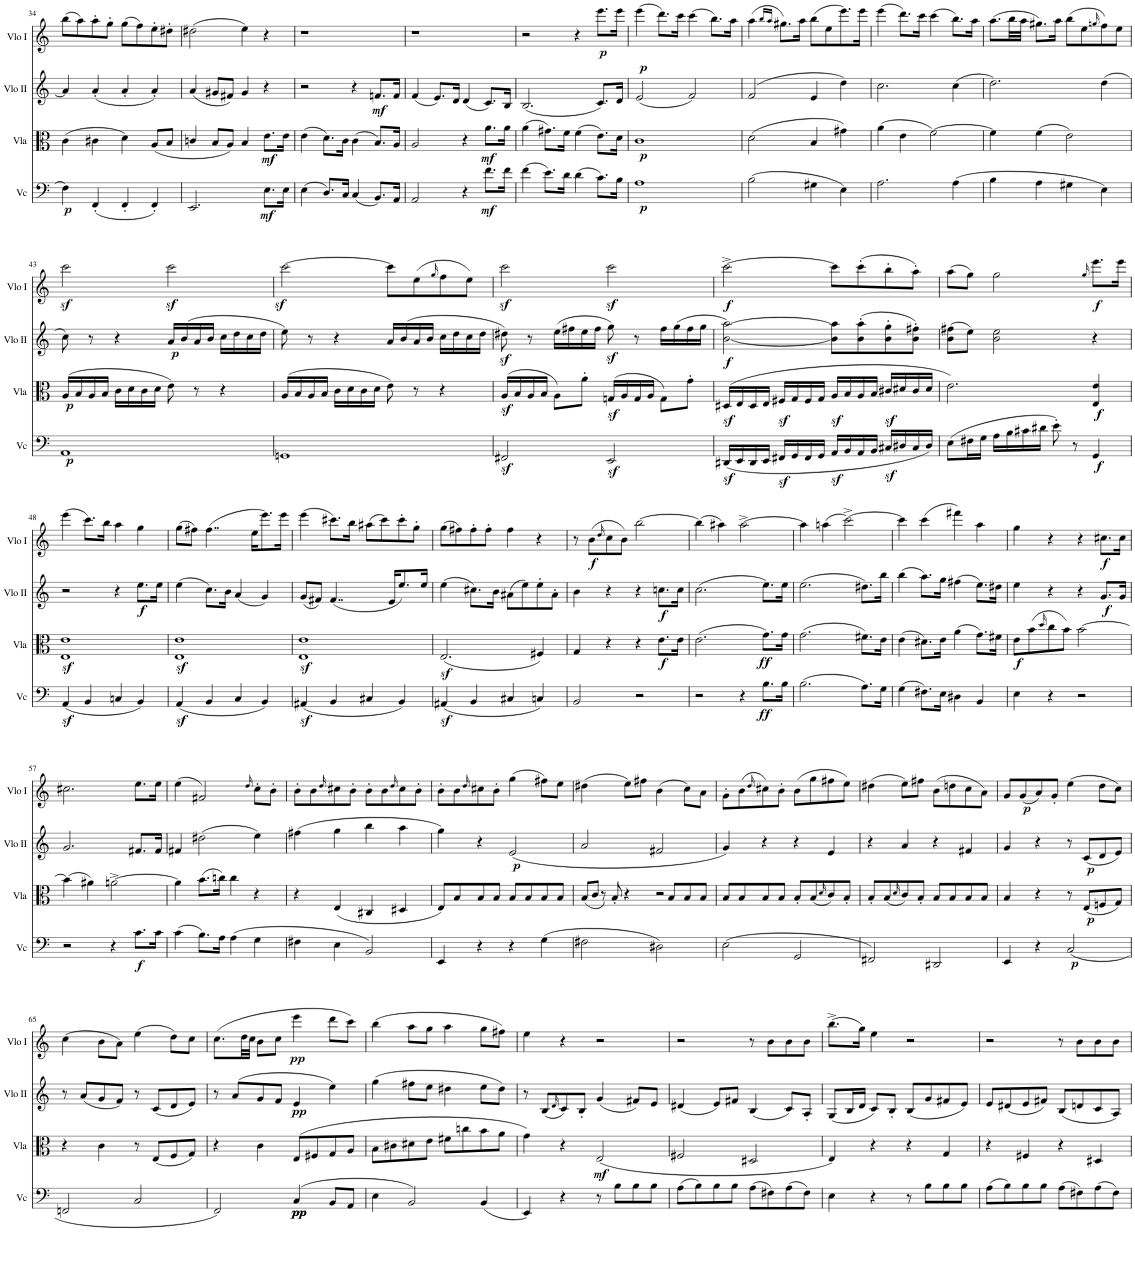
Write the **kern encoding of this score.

**kern	**dynam	**kern	**dynam	**kern	**dynam	**kern	**dynam
*part4	*part4	*part3	*part3	*part2	*part2	*part1	*part1
*staff4	*staff4	*staff3	*staff3	*staff2	*staff2	*staff1	*staff1
*I"Violoncello	*	*I"Viola	*	*I"Violino II	*	*I"Violino I	*
*I'Vc	*	*I'Vla	*	*I'Vlo II	*	*I'Vlo I	*
!!LO:PB:g=z
*clefF4	*	*clefC3	*	*clefG2	*	*clefG2	*
*k[]	*	*k[]	*	*k[]	*	*k[]	*
*M4/4	*	*M4/4	*	*M4/4	*	*M4/4	*
*met(c)	*	*met(c)	*	*met(c)	*	*met(c)	*
=34	=34	=34	=34	=34	=34	=34	=34
!	!LO:DY:b	!	!	!	!	!	!
4F\]	p	(4c\	.	4a/]	.	(8bb\L	.
.	.	.	.	.	.	8aa\)	.
(4FF'/	.	4c#X\	.	(4a'/	.	8aa'\	.
.	.	.	.	.	.	8gg'\J	.
4FF'/	.	4d\)	.	4a'/	.	(8gg\L	.
.	.	.	.	.	.	8ff\)	.
4FF'/)	.	(8A/L	.	4a'/)	.	8ee'\	.
.	.	8B/J	.	.	.	8dd#X'\J	.
=35	=35	=35	=35	=35	=35	=35	=35
2.EE/	.	4cn/	.	(4a/	.	(2dd#X\	.
.	.	8B/L	.	8g#X/L	.	.	.
.	.	8A/J)	.	8f#X/J)	.	.	.
.	.	4B/	.	4g#/	.	4ee\)	.
!	!LO:DY:b	!	!LO:DY:b	!	!	!	!
8.E\L	mf	8.e\L	mf	4r	.	4r	.
16E\Jk	.	16e\Jk	.	.	.	.	.
=36	=36	=36	=36	=36	=36	=36	=36
(4E\	.	(4e\	.	2r	.	1r	.
8.D/L)	.	8.d\L)	.	.	.	.	.
16C/Jk	.	16c\Jk	.	.	.	.	.
(4C/	.	(4c\	.	4r	.	.	.
!	!	!	!	!	!LO:DY:b	!	!
8.BB/L)	.	8.B/L)	.	8.fn/L	mf	.	.
16AA/Jk	.	16A/Jk	.	16f/Jk	.	.	.
=37	=37	=37	=37	=37	=37	=37	=37
2AA/	.	2A/	.	(4f/	.	1r	.
.	.	.	.	8.e/L)	.	.	.
.	.	.	.	16d/Jk	.	.	.
4r	.	4r	.	(4d/	.	.	.
!	!LO:DY:b	!	!LO:DY:b	!	!	!	!
8.f\L	mf	8.a\L	mf	8.c/L)	.	.	.
16f\Jk	.	16a\Jk	.	16B/Jk	.	.	.
=38	=38	=38	=38	=38	=38	=38	=38
(4f\	.	(4a\	.	(2.B/	.	2r	.
8.e\L)	.	8.g#X\L)	.	.	.	.	.
16d\Jk	.	16f\Jk	.	.	.	.	.
(4d\	.	(4f\	.	.	.	4r	.
!	!	!	!	!	!	!	!LO:DY:b
8.c\L)	.	8.e\L)	.	8.c/L)	.	8.eee\L	p
16B\Jk	.	16d\Jk	.	16d/Jk	.	16eee\Jk	.
=39	=39	=39	=39	=39	=39	=39	=39
!	!LO:DY:b	!	!LO:DY:b	!	!LO:DY:a	!	!
1A	p	1c	p	(2e/	p	(4eee\	.
.	.	.	.	.	.	8.ddd\L)	.
.	.	.	.	.	.	16ccc\Jk	.
.	.	.	.	2f/)	.	(4ccc\	.
.	.	.	.	.	.	8.bb\L)	.
.	.	.	.	.	.	16aa\Jk	.
=40	=40	=40	=40	=40	=40	=40	=40
(2B\	.	(2d\	.	(2f/	.	(4aa\	.
.	.	.	.	.	.	16qbb/LL	.
.	.	.	.	.	.	16qaa/JJ	.
.	.	.	.	.	.	8.gg#X\L)	.
.	.	.	.	.	.	16aa\Jk	.
4G#X\	.	4B/	.	4e/	.	(8bb\L	.
.	.	.	.	.	.	8ee\	.
4E\)	.	4g#X\)	.	4dd\)	.	8.eee\)	.
.	.	.	.	.	.	16eee\Jk	.
=41	=41	=41	=41	=41	=41	=41	=41
2.A\	.	(4a\	.	2.cc\	.	(4eee\	.
.	.	4e\	.	.	.	8.ddd\L)	.
.	.	.	.	.	.	16ccc\Jk	.
.	.	[2f\)	.	.	.	(4ccc\	.
(4A\	.	.	.	(4cc\	.	8.bb\L)	.
.	.	.	.	.	.	16aa\Jk	.
=42	=42	=42	=42	=42	=42	=42	=42
4B\	.	4f\]	.	2.dd\)	.	(8.aa\L	.
.	.	.	.	.	.	32bb\LL	.
.	.	.	.	.	.	32aa\JJJ	.
4A\	.	(4f\	.	.	.	8.gg#X\L)	.
.	.	.	.	.	.	16aa\Jk	.
4G#X\	.	2e\)	.	.	.	(8bb\L	.
.	.	.	.	.	.	8ee\	.
.	.	.	.	.	.	16qggn/	.
4E\)	.	.	.	(4dd\	.	8ff\)	.
.	.	.	.	.	.	8ee\J	.
!!LO:LB:g=z
=43	=43	=43	=43	=43	=43	=43	=43
!	!LO:DY:b	!	!LO:DY:b	!	!	!	!
1AA	p	(16A/LL	p	8cc\)	.	2cccz<\	.
.	.	16B/	.	.	.	.	.
.	.	16A/	.	8r	.	.	.
.	.	16B/JJ	.	.	.	.	.
.	.	16c\LL	.	4r	.	.	.
.	.	16d\	.	.	.	.	.
.	.	16c\	.	.	.	.	.
.	.	16d\JJ	.	.	.	.	.
!	!	!	!	!	!LO:DY:b	!	!
.	.	8e\)	.	16a/LL	p	2cccz<\	.
.	.	.	.	(16b/	.	.	.
.	.	8r	.	16a/	.	.	.
.	.	.	.	16b/JJ	.	.	.
.	.	4r	.	16cc\LL	.	.	.
.	.	.	.	16dd\	.	.	.
.	.	.	.	16cc\	.	.	.
.	.	.	.	16dd\JJ	.	.	.
=44	=44	=44	=44	=44	=44	=44	=44
1GGn	.	(16A/LL	.	8ee\)	.	[2cccz<\	.
.	.	16B/	.	.	.	.	.
.	.	16A/	.	8r	.	.	.
.	.	16B/JJ	.	.	.	.	.
.	.	16c\LL	.	4r	.	.	.
.	.	16d\	.	.	.	.	.
.	.	16c\	.	.	.	.	.
.	.	16d\JJ	.	.	.	.	.
.	.	8e\)	.	16a/LL	.	8ccc\L]	.
.	.	.	.	(16b/	.	.	.
.	.	8r	.	16a/	.	(8ee\	.
.	.	.	.	16b/JJ	.	.	.
.	.	.	.	.	.	16qgg/	.
.	.	4r	.	16cc\LL	.	8ff\	.
.	.	.	.	16dd\	.	.	.
.	.	.	.	16cc\	.	8ee\J)	.
.	.	.	.	16dd\JJ	.	.	.
=45	=45	=45	=45	=45	=45	=45	=45
2FF#Xz</	.	(16Az</LL	.	8dd#Xz<\)	.	2cccz<\	.
.	.	16B/	.	.	.	.	.
.	.	16A/	.	8r	.	.	.
.	.	16B/JJ	.	.	.	.	.
.	.	8A\L)	.	(16ee\LL	.	.	.
.	.	.	.	16ff#X\	.	.	.
.	.	8a'\J	.	16ee\	.	.	.
.	.	.	.	16ff#\JJ	.	.	.
2EEz</	.	(16Gnz</LL	.	8ggz<\)	.	2cccz<\	.
.	.	16A/	.	.	.	.	.
.	.	16G/	.	8r	.	.	.
.	.	16A/JJ	.	.	.	.	.
.	.	8G\L)	.	16ff#\LL	.	.	.
.	.	.	.	(16gg\	.	.	.
.	.	8g'\J	.	16ff#\	.	.	.
.	.	.	.	16gg\JJ	.	.	.
=46	=46	=46	=46	=46	=46	=46	=46
!	!	!	!	!	!LO:DY:b	!	!LO:DY:b
(16DD#Xz</LL	.	(16D#Xz</LL	.	[2b\ [2aa\)	f	[2ccc^\	f
16EE/	.	16E/	.	.	.	.	.
16DD#/	.	16D#/	.	.	.	.	.
16EE/JJ	.	16E/JJ	.	.	.	.	.
16FF#Xz</LL	.	16F#Xz</LL	.	.	.	.	.
16GG/	.	16G/	.	.	.	.	.
16FF#/	.	16F#/	.	.	.	.	.
16GG/JJ	.	16G/JJ	.	.	.	.	.
16AAz</LL	.	16Az</LL	.	8b\] 8aa\]L	.	8ccc\L]	.
16BB/	.	16B/	.	.	.	.	.
16AA/	.	16A/	.	(8b\' 8aa\'	.	(8ccc'\	.
16BB/JJ	.	16B/JJ	.	.	.	.	.
16C#Xz</LL	.	16c#Xz</LL	.	8b\' 8gg\'	.	8bb'\	.
16D#X/	.	16d#X/	.	.	.	.	.
16C#/	.	16c#/	.	8b\' 8ff#X\'J)	.	8aa'\J)	.
16D#/JJ)	.	16d#/JJ	.	.	.	.	.
=47	=47	=47	=47	=47	=47	=47	=47
(8E\L	.	2.e\)	.	(8b\ 8ff#X\L	.	(8aa\L	.
16F#X\L	.	.	.	8ee\J)	.	8gg\J)	.
16G\JJ	.	.	.	.	.	.	.
16A\LL	.	.	.	2b\ 2ee\	.	2gg\	.
16B\	.	.	.	.	.	.	.
16c#X\	.	.	.	.	.	.	.
16d#X\JJ	.	.	.	.	.	.	.
8e'\)	.	.	.	.	.	.	.
8r	.	.	.	.	.	.	.
.	.	.	.	.	.	16qgg/	.
!	!LO:DY:b	!	!LO:DY:b	!	!	!	!LO:DY:b
4GG/	f	4E/ 4e/	f	4r	.	8.eee\L	f
.	.	.	.	.	.	16eee\Jk	.
!!LO:LB:g=z
=48	=48	=48	=48	=48	=48	=48	=48
(4AAz</	.	1Ez< 1ez<	.	2r	.	(4eee\	.
4BB/	.	.	.	.	.	8.ccc\L)	.
.	.	.	.	.	.	16bb\Jk	.
4Cn/	.	.	.	4r	.	4aa\	.
!	!	!	!	!	!LO:DY:b	!	!
4BB/)	.	.	.	8.ee\L	f	4gg\	.
.	.	.	.	16ee\Jk	.	.	.
=49	=49	=49	=49	=49	=49	=49	=49
(4AAz</	.	1Ez< 1ez<	.	(4ee\	.	(8gg\L	.
.	.	.	.	.	.	8ff#X\J)	.
4BB/	.	.	.	8.cc\L)	.	(4..ff#\	.
.	.	.	.	16b\Jk	.	.	.
4C/	.	.	.	(4a/	.	.	.
.	.	.	.	.	.	16ee\KL	.
4BB/)	.	.	.	4g/)	.	8.eee\)	.
.	.	.	.	.	.	16eee\Jk	.
=50	=50	=50	=50	=50	=50	=50	=50
(4AA#Xz</	.	1Ez< 1ez<	.	(8g/L	.	(4eee\	.
.	.	.	.	8f#X/J)	.	.	.
4BB/	.	.	.	(4..f#/	.	8.ccc#X\L)	.
.	.	.	.	.	.	16bb\Jk	.
4C#X/	.	.	.	.	.	(8aa#X\L	.
.	.	.	.	.	.	8ccc#\)	.
.	.	.	.	16e/KL	.	.	.
4BB/)	.	.	.	8.ee/)	.	8ccc#'\	.
.	.	.	.	.	.	8gg'\J	.
.	.	.	.	16ee/Jk	.	.	.
=51	=51	=51	=51	=51	=51	=51	=51
(4AA#Xz</	.	(2.Ez</	.	(4ee\	.	(8gg\L	.
.	.	.	.	.	.	8ff#X\)	.
4BB/	.	.	.	8.cc#X\L)	.	8ff#'\	.
.	.	.	.	.	.	8ff#'\J	.
.	.	.	.	16b\Jk	.	.	.
4C#X/	.	.	.	(8a#X\L	.	4ff#\	.
.	.	.	.	8ee\)	.	.	.
4Cn/)	.	4F#X/)	.	8ee'\	.	4r	.
.	.	.	.	8a#'\J	.	.	.
=52	=52	=52	=52	=52	=52	=52	=52
2BB/	.	4G/	.	4b\	.	8r	.
!	!	!	!	!	!	!	!LO:DY:b
.	.	.	.	.	.	(8b\L	f
.	.	.	.	.	.	16qdd/	.
.	.	4r	.	4r	.	8cc\	.
.	.	.	.	.	.	8b\J)	.
2r	.	4r	.	4r	.	[2bb\	.
!	!	!	!LO:DY:b	!	!LO:DY:b	!	!
.	.	8.e\L	f	8.ccn\L	f	.	.
.	.	16e\Jk	.	16cc\Jk	.	.	.
=53	=53	=53	=53	=53	=53	=53	=53
2r	.	(2.e\	.	(2.cc\	.	(4bb\]	.
.	.	.	.	.	.	4aa#X\)	.
4r	.	.	.	.	.	[2aa#^\	.
!	!LO:DY:b	!	!LO:DY:b	!	!	!	!
8.B\L	ff	8.g\L)	ff	8.ee\L)	.	.	.
16B\Jk	.	16g\Jk	.	16ee\Jk	.	.	.
=54	=54	=54	=54	=54	=54	=54	=54
(2.B\	.	(2.g\	.	(2.ee\	.	4aa#\]	.
.	.	.	.	.	.	(4aan\	.
.	.	.	.	.	.	[2ccc^\)	.
8.A\L)	.	8.f#X\L)	.	8.dd#X\L)	.	.	.
16G\Jk	.	16e\Jk	.	16bb\Jk	.	.	.
=55	=55	=55	=55	=55	=55	=55	=55
(4G\	.	(4e\	.	(4bb\	.	4ccc\]	.
8.F#X\L)	.	8.d#X\L)	.	8.aa\L)	.	(4ccc\	.
16E\Jk	.	16e\Jk	.	16gg\Jk	.	.	.
4D#X\	.	(4a\	.	(4ff#X\	.	4fff#X\)	.
4BB/	.	8.g\L)	.	8.ee\L)	.	4aa\	.
.	.	16f#X\Jk	.	16dd#X\Jk	.	.	.
=56	=56	=56	=56	=56	=56	=56	=56
!	!	!	!LO:DY:b	!	!	!	!
4E\	.	8e\L	f	4ee\	.	4gg\	.
.	.	(8b\	.	.	.	.	.
.	.	16qdd/	.	.	.	.	.
4r	.	8cc\	.	4r	.	4r	.
.	.	8b\J)	.	.	.	.	.
2r	.	[2b\	.	4r	.	4r	.
!	!	!	!	!	!LO:DY:b	!	!LO:DY:b
.	.	.	.	8.g/L	f	8.cc#X\L	f
.	.	.	.	16g/Jk	.	16cc#\Jk	.
!!LO:LB:g=z
=57	=57	=57	=57	=57	=57	=57	=57
2r	.	(4b\]	.	2.g/	.	2.cc#X\	.
.	.	4a#X\)	.	.	.	.	.
4r	.	[2an^\	.	.	.	.	.
!	!LO:DY:b	!	!	!	!	!	!
8.c\L	f	.	.	8.f#X/L	.	8.ee\L	.
16c\Jk	.	.	.	16f#/Jk	.	16ee\Jk	.
=58	=58	=58	=58	=58	=58	=58	=58
(4c\	.	4a\]	.	4f#X/	.	(4ee\	.
8.B\L)	.	(8.b\L	.	(2dd#X\	.	2f#X/)	.
16A\Jk	.	16ccn\Jk)	.	.	.	.	.
(4A\	.	4cc\	.	.	.	.	.
.	.	.	.	.	.	16qdd/	.
4G\	.	4r	.	4ee\)	.	8cc'\L	.
.	.	.	.	.	.	8b'\J	.
=59	=59	=59	=59	=59	=59	=59	=59
4F#X\	.	4r	.	(4ff#X\	.	8b'\L	.
.	.	.	.	.	.	8b\	.
.	.	.	.	.	.	16qdd/	.
4E\	.	(4E/	.	4gg\	.	8cc#X\	.
.	.	.	.	.	.	8b'\J	.
2BB/)	.	4C#X/	.	4bb\	.	8b'\L	.
.	.	.	.	.	.	8b\	.
.	.	.	.	.	.	16qdd/	.
.	.	4D#X/	.	4aa\	.	8cc#\	.
.	.	.	.	.	.	8b'\J	.
=60	=60	=60	=60	=60	=60	=60	=60
4EE/	.	8E/L)	.	4gg\)	.	8b'\L	.
.	.	8B/	.	.	.	8b\	.
.	.	.	.	.	.	16qdd/	.
4r	.	8B/	.	4r	.	8cc#X\	.
.	.	8B/J	.	.	.	8b'\J	.
!	!	!	!	!	!LO:DY:b	!	!
4r	.	8B/L	.	(2e/	p	(4gg\	.
.	.	8B/	.	.	.	.	.
(4G\	.	8B/	.	.	.	8ff#X\L)	.
.	.	8B/J	.	.	.	8ee\J	.
=61	=61	=61	=61	=61	=61	=61	=61
2F#X\	.	8B/L	.	2a/	.	(4dd#X\	.
.	.	8c/J	.	.	.	.	.
.	.	8r	.	.	.	8ee\L)	.
.	.	8B'/	.	.	.	8ff#X\J	.
2D#X\)	.	4r	.	2f#X/	.	(4b\	.
.	.	2r	.	.	.	8cc\L)	.
.	.	.	.	.	.	8a\J	.
2ryy	.	.	.	2ryy	.	2ryy	.
.	.	8B/L	.	.	.	.	.
.	.	8B/	.	.	.	.	.
8ryy	.	8B/J	.	8ryy	.	8ryy	.
=62	=62	=62	=62	=62	=62	=62	=62
(2E\	.	8B/L	.	4g/)	.	8g'\L	.
.	.	8B/	.	.	.	(8b\	.
.	.	.	.	.	.	16qdd/	.
.	.	8B/	.	4r	.	8cc#X\)	.
.	.	8B/J	.	.	.	8b'\J	.
2GG/	.	8B'/L	.	4r	.	(8b\L	.
.	.	(8B/	.	.	.	8gg\	.
.	.	16qd/	.	.	.	.	.
.	.	8c/)	.	4e/	.	8ff#X\	.
.	.	8B'/J	.	.	.	8ee\J)	.
=63	=63	=63	=63	=63	=63	=63	=63
2FF#X/)	.	8B'/L	.	4r	.	(4dd#X\	.
.	.	(8B/	.	.	.	.	.
.	.	16qd/	.	.	.	.	.
.	.	8c/)	.	4a/	.	8ee\L)	.
.	.	8B'/J	.	.	.	8ff#X\J	.
2DD#X/	.	8B/L	.	4r	.	(8b\L	.
.	.	8B/	.	.	.	8ddn\	.
.	.	8B/	.	4f#X/	.	8cc\	.
.	.	8B/J	.	.	.	8a\J)	.
=64	=64	=64	=64	=64	=64	=64	=64
4EE/	.	4B/	.	4g/	.	8g/L	.
!	!	!	!	!	!	!	!LO:DY:b
.	.	.	.	.	.	(8g/	p
4r	.	4r	.	4r	.	8a/)	.
.	.	.	.	.	.	8g'/J	.
!	!LO:DY:b	!	!	!	!	!	!
(2C/	p	8r	.	8r	.	(4ee\	.
!	!	!	!LO:DY:b	!	!LO:DY:b	!	!
.	.	(8E/L	p	(8c/L	p	.	.
.	.	8Fn/	.	8d/	.	8dd\L	.
.	.	8G/J)	.	8e/J)	.	8cc\J)	.
!!LO:LB:g=z
=65	=65	=65	=65	=65	=65	=65	=65
2FFn/	.	4r	.	8r	.	(4cc\	.
.	.	.	.	(8a/L	.	.	.
.	.	4c\	.	8g/	.	8b\L	.
.	.	.	.	8f/J)	.	8a\J)	.
2C/	.	8r	.	8r	.	(4ee\	.
.	.	(8E/L	.	(8c/L	.	.	.
.	.	8F/	.	8d/	.	8dd\L)	.
.	.	8G/J)	.	8e/J)	.	8cc\J	.
=66	=66	=66	=66	=66	=66	=66	=66
2FF/)	.	4r	.	8r	.	(8.cc\L	.
.	.	.	.	(8a/L	.	.	.
.	.	.	.	.	.	32dd\LL	.
.	.	.	.	.	.	32cc\JJJ	.
.	.	4c\	.	8g/	.	8b\L	.
.	.	.	.	8f/J	.	8cc\J	.
!	!LO:DY:b	!	!	!	!	!	!
!	!LO:DY:n=1:b	!	!	!	!LO:DY:b	!	!LO:DY:b
(4C/	pp pp	(8E/L	.	4e/	pp	4eee\	pp
.	.	8F#X/	.	.	.	.	.
8BB/L	.	8G/	.	4ee\)	.	8ddd\L	.
8AA/J	.	8A/J	.	.	.	8ccc\J)	.
=67	=67	=67	=67	=67	=67	=67	=67
4E\	.	8B\L	.	(4gg\	.	(4bb\	.
.	.	8c#X\	.	.	.	.	.
2BB/)	.	8d#X\	.	8ff#X\L	.	8aa\L	.
.	.	8e\J	.	8ee\J	.	8gg\J	.
.	.	8f#X\L	.	4dd#X\	.	4aa\	.
.	.	8ccn\	.	.	.	.	.
(4BB/	.	8b\	.	8ee\L	.	8gg\L	.
.	.	8a\J	.	8dd#\J)	.	8ff#X\J)	.
=68	=68	=68	=68	=68	=68	=68	=68
4EE/)	.	4g\)	.	8r	.	4ee\	.
.	.	.	.	(8B/L	.	.	.
.	.	.	.	16qd/	.	.	.
4r	.	4r	.	8c/)	.	4r	.
.	.	.	.	8B'/J	.	.	.
!	!	!	!LO:DY:b	!	!	!	!
8r	.	(2E/	mf	(4g/	.	2r	.
8B\L	.	.	.	.	.	.	.
8B\	.	.	.	8f#X/L)	.	.	.
8B\J	.	.	.	8e/J	.	.	.
=69	=69	=69	=69	=69	=69	=69	=69
(8A\L	.	2F#X/	.	(4d#X/	.	2r	.
8B\)	.	.	.	.	.	.	.
8B\	.	.	.	8e/L)	.	.	.
8B\J	.	.	.	8f#X/J	.	.	.
(8A\L	.	2D#X/	.	(4B/	.	8r	.
8F#X\)	.	.	.	.	.	8b\L	.
(8A\	.	.	.	8c/L)	.	8b\	.
8F#\J)	.	.	.	8A'/J	.	8b\J	.
=70	=70	=70	=70	=70	=70	=70	=70
4E\	.	4E/)	.	(8G/L	.	(8.bb^\L	.
.	.	.	.	16B/L	.	.	.
.	.	.	.	16d/JJ	.	16gg\Jk)	.
4r	.	4r	.	8c/L)	.	4ee\	.
.	.	.	.	8B'/J	.	.	.
8r	.	4r	.	(8B/L	.	2r	.
8B\L	.	.	.	8g/	.	.	.
8B\	.	4G/	.	8f#X/	.	.	.
8B\J	.	.	.	8e/J)	.	.	.
=71	=71	=71	=71	=71	=71	=71	=71
(8A\L	.	4r	.	8e/L	.	2r	.
8B\)	.	.	.	(8d#X/	.	.	.
8B\	.	4F#X/	.	8e/	.	.	.
8B\J	.	.	.	8f#X/J)	.	.	.
(8A\L	.	4r	.	(8B/L	.	8r	.
8F#X\)	.	.	.	8dn/	.	8b\L	.
(8A\	.	4D#X/	.	8c/	.	8b\	.
8F#\J)	.	.	.	8A/J)	.	8b\J	.
=	=	=	=	=	=	=	=
*-	*-	*-	*-	*-	*-	*-	*-
